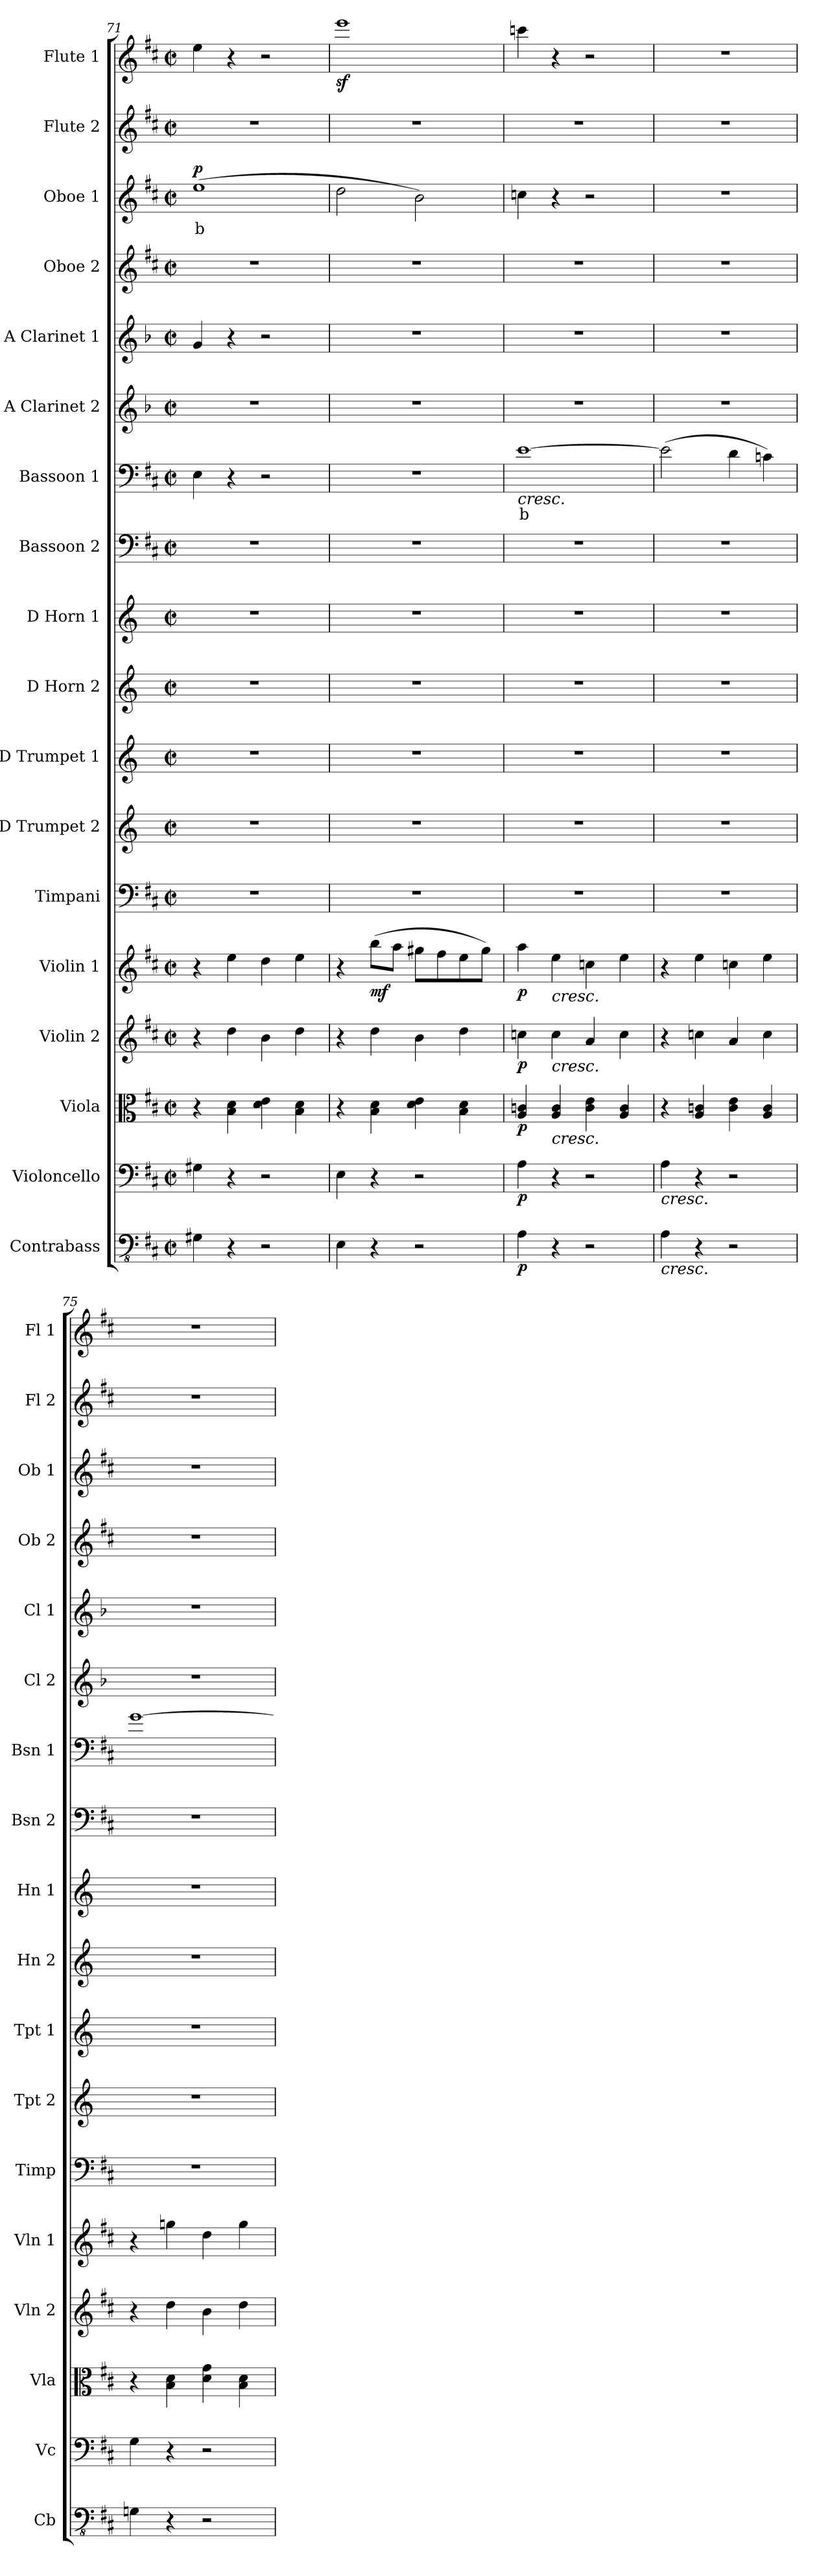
**kern	**dynam	**kern	**dynam	**kern	**dynam	**kern	**dynam	**kern	**dynam	**kern	**kern	**kern	**kern	**kern	**kern	**kern	**text	**kern	**kern	**kern	**kern	**text	**dynam	**kern	**kern
*part18	*part18	*part17	*part17	*part16	*part16	*part15	*part15	*part14	*part14	*part13	*part12	*part11	*part10	*part9	*part8	*part7	*part7	*part6	*part5	*part4	*part3	*part3	*part3	*part2	*part1
*staff18	*staff18	*staff17	*staff17	*staff16	*staff16	*staff15	*staff15	*staff14	*staff14	*staff13	*staff12	*staff11	*staff10	*staff9	*staff8	*staff7	*staff7	*staff6	*staff5	*staff4	*staff3	*staff3	*staff3	*staff2	*staff1
*I"Contrabass	*	*I"Violoncello	*	*I"Viola	*	*I"Violin 2	*	*I"Violin 1	*	*I"Timpani	*I"D Trumpet 2	*I"D Trumpet 1	*I"D Horn 2	*I"D Horn 1	*I"Bassoon 2	*I"Bassoon 1	*	*I"A Clarinet 2	*I"A Clarinet 1	*I"Oboe 2	*I"Oboe 1	*	*	*I"Flute 2	*I"Flute 1
*I'Cb	*	*I'Vc	*	*I'Vla	*	*I'Vln 2	*	*I'Vln 1	*	*I'Timp	*I'Tpt 2	*I'Tpt 1	*I'Hn 2	*I'Hn 1	*I'Bsn 2	*I'Bsn 1	*	*I'Cl 2	*I'Cl 1	*I'Ob 2	*I'Ob 1	*	*	*I'Fl 2	*I'Fl 1
*clefFv4	*	*clefF4	*	*clefC3	*	*clefG2	*	*clefG2	*	*clefF4	*clefG2	*clefG2	*clefG2	*clefG2	*clefF4	*clefF4	*	*clefG2	*clefG2	*clefG2	*clefG2	*	*	*clefG2	*clefG2
*	*	*	*	*	*	*	*	*	*	*	*ITrd-1c-2	*ITrd-1c-2	*ITrd6c10	*ITrd6c10	*	*	*	*ITrd2c3	*ITrd2c3	*	*	*	*	*	*
*k[f#c#]	*	*k[f#c#]	*	*k[f#c#]	*	*k[f#c#]	*	*k[f#c#]	*	*k[f#c#]	*k[f#c#]	*k[f#c#]	*k[f#c#]	*k[f#c#]	*k[f#c#]	*k[f#c#]	*	*k[f#c#]	*k[f#c#]	*k[f#c#]	*k[f#c#]	*	*	*k[f#c#]	*k[f#c#]
*M2/2	*	*M2/2	*	*M2/2	*	*M2/2	*	*M2/2	*	*M2/2	*M2/2	*M2/2	*M2/2	*M2/2	*M2/2	*M2/2	*	*M2/2	*M2/2	*M2/2	*M2/2	*	*	*M2/2	*M2/2
*met(c|)	*	*met(c|)	*	*met(c|)	*	*met(c|)	*	*met(c|)	*	*met(c|)	*met(c|)	*met(c|)	*met(c|)	*met(c|)	*met(c|)	*met(c|)	*	*met(c|)	*met(c|)	*met(c|)	*met(c|)	*	*	*met(c|)	*met(c|)
=71	=71	=71	=71	=71	=71	=71	=71	=71	=71	=71	=71	=71	=71	=71	=71	=71	=71	=71	=71	=71	=71	=71	=71	=71	=71
!	!	!	!	!	!	!	!	!	!	!	!	!	!	!	!	!	!	!	!	!	!	!LO:LY:b:color=#FF0000	!LO:DY:b	!	!
4GG#X\	.	4G#X\	.	4r	.	4r	.	4r	.	1r	1r	1r	1r	1r	1r	4E\	.	1r	4e/	1r	(1ee	b	p	1r	4ee\
4r	.	4r	.	4B\ 4d\	.	4dd\	.	4ee\	.	.	.	.	.	.	.	4r	.	.	4r	.	.	.	.	.	4r
2r	.	2r	.	4d\ 4e\	.	4b\	.	4dd\	.	.	.	.	.	.	.	2r	.	.	2r	.	.	.	.	.	2r
.	.	.	.	4B\ 4d\	.	4dd\	.	4ee\	.	.	.	.	.	.	.	.	.	.	.	.	.	.	.	.	.
=72	=72	=72	=72	=72	=72	=72	=72	=72	=72	=72	=72	=72	=72	=72	=72	=72	=72	=72	=72	=72	=72	=72	=72	=72	=72
4EE\	.	4E\	.	4r	.	4r	.	4r	.	1r	1r	1r	1r	1r	1r	1r	.	1r	1r	1r	2dd\	.	.	1r	1eeez<
!	!	!	!	!	!	!	!	!	!LO:DY:b	!	!	!	!	!	!	!	!	!	!	!	!	!	!	!	!
4r	.	4r	.	4B\ 4d\	.	4dd\	.	(8bb\L	mf	.	.	.	.	.	.	.	.	.	.	.	.	.	.	.	.
.	.	.	.	.	.	.	.	8aa\J	.	.	.	.	.	.	.	.	.	.	.	.	.	.	.	.	.
2r	.	2r	.	4d\ 4e\	.	4b\	.	8gg#X\L	.	.	.	.	.	.	.	.	.	.	.	.	2b\)	.	.	.	.
.	.	.	.	.	.	.	.	8ff#\	.	.	.	.	.	.	.	.	.	.	.	.	.	.	.	.	.
.	.	.	.	4B\ 4d\	.	4dd\	.	8ee\	.	.	.	.	.	.	.	.	.	.	.	.	.	.	.	.	.
.	.	.	.	.	.	.	.	8gg#\J)	.	.	.	.	.	.	.	.	.	.	.	.	.	.	.	.	.
=73	=73	=73	=73	=73	=73	=73	=73	=73	=73	=73	=73	=73	=73	=73	=73	=73	=73	=73	=73	=73	=73	=73	=73	=73	=73
!	!	!	!	!	!	!	!	!	!	!	!	!	!	!	!	!LO:TX:b:i:t=cresc.	!	!	!	!	!	!	!	!	!
!	!LO:DY:b	!	!LO:DY:b	!	!LO:DY:b	!	!LO:DY:b	!	!LO:DY:b	!	!	!	!	!	!	!	!LO:LY:b:color=#FF0000	!	!	!	!	!	!	!	!
4AA\	p	4A\	p	4A/ 4cn/	p	4ccn\	p	4aa\	p	1r	1r	1r	1r	1r	1r	[1e	b	1r	1r	1r	4ccn\	.	.	1r	4cccn\
!	!	!	!	!	!	!	!	!LO:TX:b:i:t=cresc.	!	!	!	!	!	!	!	!	!	!	!	!	!	!	!	!	!
!	!	!	!	!	!	!LO:TX:b:i:t=cresc.	!	!	!	!	!	!	!	!	!	!	!	!	!	!	!	!	!	!	!
!	!	!	!	!LO:TX:b:i:t=cresc.	!	!	!	!	!	!	!	!	!	!	!	!	!	!	!	!	!	!	!	!	!
4r	.	4r	.	4A/ 4c/	.	4cc\	.	4ee\	.	.	.	.	.	.	.	.	.	.	.	.	4r	.	.	.	4r
2r	.	2r	.	4c\ 4e\	.	4a/	.	4ccn\	.	.	.	.	.	.	.	.	.	.	.	.	2r	.	.	.	2r
.	.	.	.	4A/ 4c/	.	4cc\	.	4ee\	.	.	.	.	.	.	.	.	.	.	.	.	.	.	.	.	.
=74	=74	=74	=74	=74	=74	=74	=74	=74	=74	=74	=74	=74	=74	=74	=74	=74	=74	=74	=74	=74	=74	=74	=74	=74	=74
!	!	!LO:TX:b:i:t=cresc.	!	!	!	!	!	!	!	!	!	!	!	!	!	!	!	!	!	!	!	!	!	!	!
!LO:TX:b:i:t=cresc.	!	!	!	!	!	!	!	!	!	!	!	!	!	!	!	!	!	!	!	!	!	!	!	!	!
4AA\	.	4A\	.	4r	.	4r	.	4r	.	1r	1r	1r	1r	1r	1r	(2e\]	.	1r	1r	1r	1r	.	.	1r	1r
4r	.	4r	.	4A/ 4cn/	.	4ccn\	.	4ee\	.	.	.	.	.	.	.	.	.	.	.	.	.	.	.	.	.
2r	.	2r	.	4c\ 4e\	.	4a/	.	4ccn\	.	.	.	.	.	.	.	4d\	.	.	.	.	.	.	.	.	.
.	.	.	.	4A/ 4c/	.	4cc\	.	4ee\	.	.	.	.	.	.	.	4cn\)	.	.	.	.	.	.	.	.	.
=75	=75	=75	=75	=75	=75	=75	=75	=75	=75	=75	=75	=75	=75	=75	=75	=75	=75	=75	=75	=75	=75	=75	=75	=75	=75
4GGn\	.	4G\	.	4r	.	4r	.	4r	.	1r	1r	1r	1r	1r	1r	[1g	.	1r	1r	1r	1r	.	.	1r	1r
4r	.	4r	.	4B\ 4d\	.	4dd\	.	4ggn\	.	.	.	.	.	.	.	.	.	.	.	.	.	.	.	.	.
2r	.	2r	.	4d\ 4g\	.	4b\	.	4dd\	.	.	.	.	.	.	.	.	.	.	.	.	.	.	.	.	.
.	.	.	.	4B\ 4d\	.	4dd\	.	4gg\	.	.	.	.	.	.	.	.	.	.	.	.	.	.	.	.	.
=	=	=	=	=	=	=	=	=	=	=	=	=	=	=	=	=	=	=	=	=	=	=	=	=	=
*-	*-	*-	*-	*-	*-	*-	*-	*-	*-	*-	*-	*-	*-	*-	*-	*-	*-	*-	*-	*-	*-	*-	*-	*-	*-
